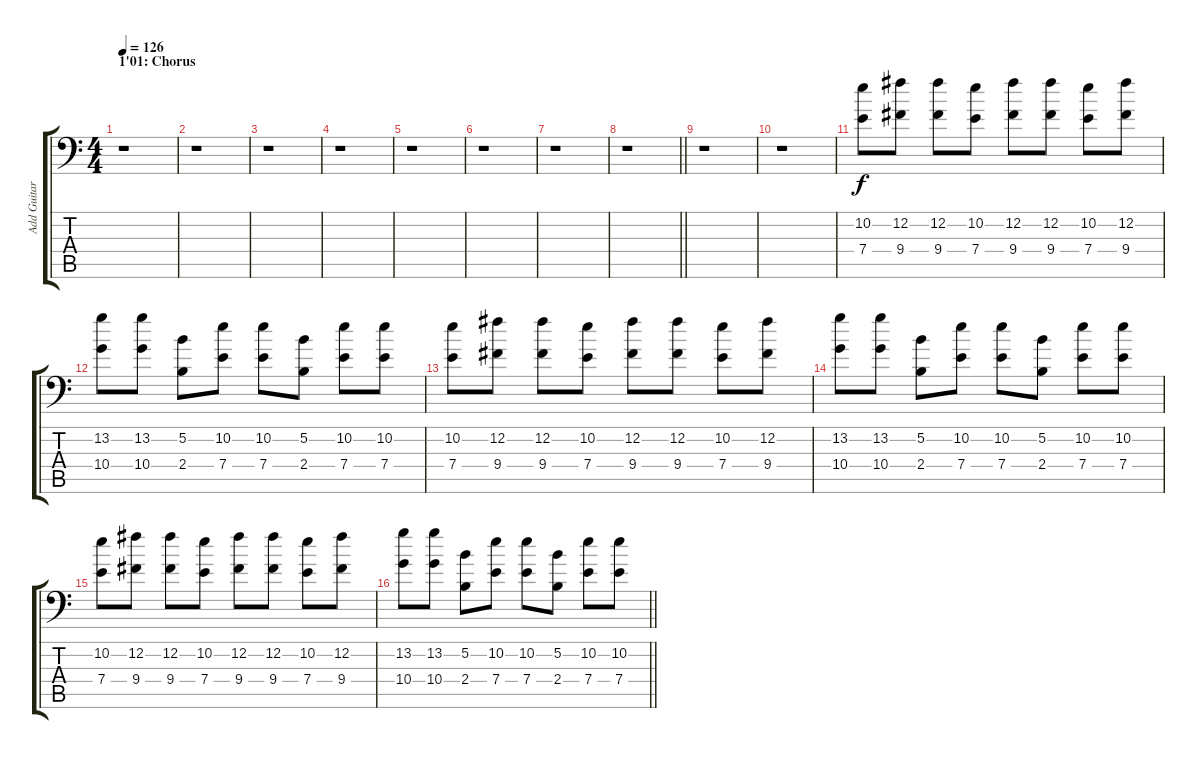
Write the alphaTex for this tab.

\track ("Add Guitar" "Add Guitar") {instrument overdrivenguitar}
\staff {score tabs}
\tuning (B3 Gb3 D3 A2 E2 A1) {hide}
\ts (4 4)
\section ("" "1'01: Chorus")
\tempo 126
\clef f4
\ks c
r.1{dy f} |
r.1 |
r.1 |
r.1 |
r.1 |
r.1 |
r.1 |
\barLineRight lightlight
r.1 |
r.1 |
r.1 |
(10.2 7.4).8 (12.2 9.4).8 (12.2 9.4).8 (10.2 7.4).8 (12.2 9.4).8 (12.2 9.4).8 (10.2 7.4).8 (12.2 9.4).8 |
(13.2 10.4).8 (13.2 10.4).8 (5.2 2.4).8 (10.2 7.4).8 (10.2 7.4).8 (5.2 2.4).8 (10.2 7.4).8 (10.2 7.4).8 |
(10.2 7.4).8 (12.2 9.4).8 (12.2 9.4).8 (10.2 7.4).8 (12.2 9.4).8 (12.2 9.4).8 (10.2 7.4).8 (12.2 9.4).8 |
(13.2 10.4).8 (13.2 10.4).8 (5.2 2.4).8 (10.2 7.4).8 (10.2 7.4).8 (5.2 2.4).8 (10.2 7.4).8 (10.2 7.4).8 |
(10.2 7.4).8 (12.2 9.4).8 (12.2 9.4).8 (10.2 7.4).8 (12.2 9.4).8 (12.2 9.4).8 (10.2 7.4).8 (12.2 9.4).8 |
\barLineRight lightlight
(13.2 10.4).8 (13.2 10.4).8 (5.2 2.4).8 (10.2 7.4).8 (10.2 7.4).8 (5.2 2.4).8 (10.2 7.4).8 (10.2 7.4).8
